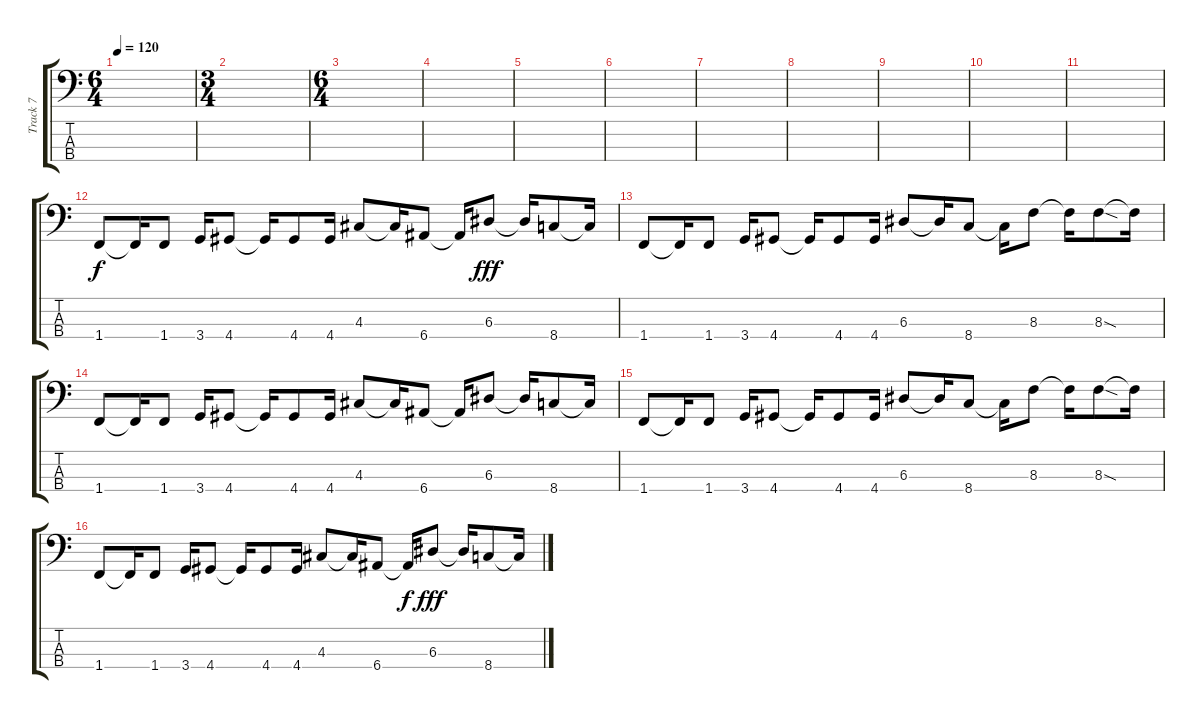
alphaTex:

\track ("Track 7" "Track 7") {instrument electricbasspick}
\staff {score tabs}
\tuning (G2 D2 A1 E1) {hide}
\ts (6 4)
\tempo 120
\clef f4
\ks c
|
\ts (3 4)
|
\ts (6 4)
|
|
|
|
|
|
|
|
|
1.4.8 1.4{t}.16 1.4.8 3.4.16 4.4.8 4.4{t}.16 4.4.8 4.4.16 4.3.8 4.3{t}.16 6.4.8 6.4{t}.16{dy f} 6.3.8{dy fff} 6.3{t}.16 8.4.8 8.4{t}.16 |
1.4.8 1.4{t}.16 1.4.8 3.4.16 4.4.8 4.4{t}.16 4.4.8 4.4.16 6.3.8 6.3{t}.16 8.4.8 8.4{t}.16 8.3.8 8.3{t}.16 8.3{sod}.8 8.3{t}.16 |
1.4.8 1.4{t}.16 1.4.8 3.4.16 4.4.8 4.4{t}.16 4.4.8 4.4.16 4.3.8 4.3{t}.16 6.4.8 6.4{t}.16 6.3.8 6.3{t}.16 8.4.8 8.4{t}.16 |
1.4.8 1.4{t}.16 1.4.8 3.4.16 4.4.8 4.4{t}.16 4.4.8 4.4.16 6.3.8 6.3{t}.16 8.4.8 8.4{t}.16 8.3.8 8.3{t}.16 8.3{sod}.8 8.3{t}.16 |
1.4.8 1.4{t}.16 1.4.8 3.4.16 4.4.8 4.4{t}.16 4.4.8 4.4.16 4.3.8 4.3{t}.16 6.4.8 6.4{t}.16{dy f} 6.3.8{dy fff} 6.3{t}.16 8.4.8 8.4{t}.16
